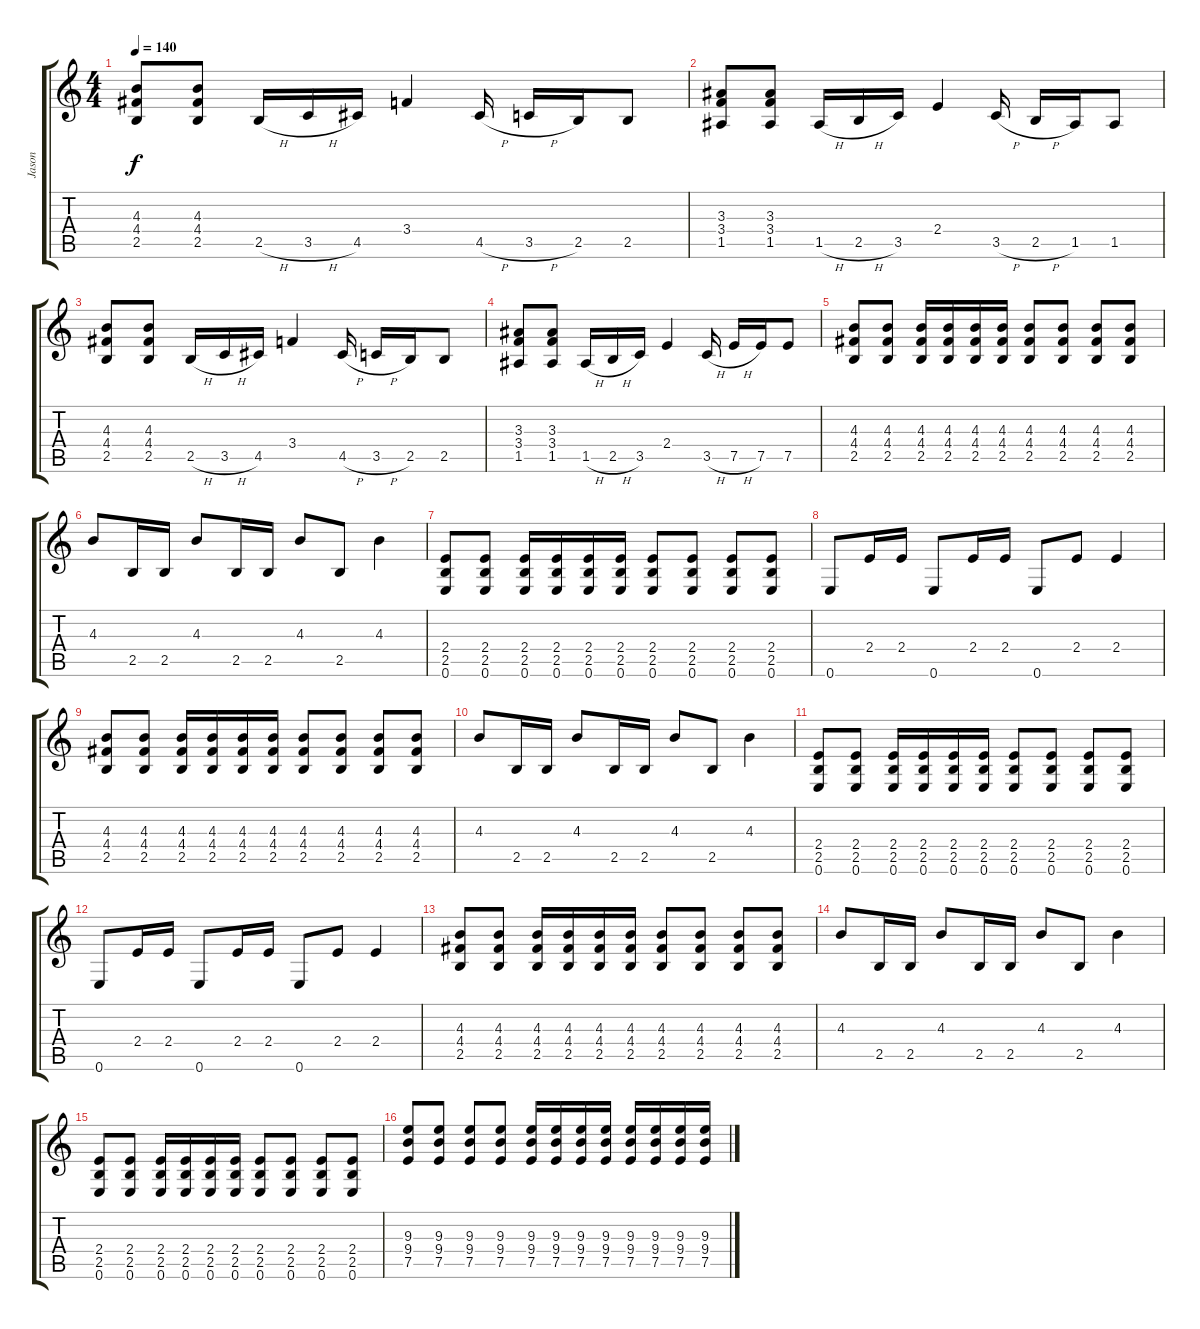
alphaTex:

\track ("Jason" "Jason") {instrument distortionguitar}
\staff {score tabs}
\tuning (E4 B3 G3 D3 A2 E2) {hide}
\ts (4 4)
\tempo 140
\clef g2
\ks c
(4.3 4.4 2.5).8{dy f instrument distortionguitar} (4.3 4.4 2.5).8 2.5{h}.16 3.5{h}.16 4.5.16 3.4.4 4.5{h}.16 3.5{h}.16 2.5.16 2.5.8 |
(3.3 3.4 1.5).8 (3.3 3.4 1.5).8 1.5{h}.16 2.5{h}.16 3.5.16 2.4.4 3.5{h}.16 2.5{h}.16 1.5.16 1.5.8 |
(4.3 4.4 2.5).8 (4.3 4.4 2.5).8 2.5{h}.16 3.5{h}.16 4.5.16 3.4.4 4.5{h}.16 3.5{h}.16 2.5.16 2.5.8 |
(3.3 3.4 1.5).8 (3.3 3.4 1.5).8 1.5{h}.16 2.5{h}.16 3.5.16 2.4.4 3.5{h}.16 7.5{h}.16 7.5.16 7.5.8 |
(4.3 4.4 2.5).8 (4.3 4.4 2.5).8 (4.3 4.4 2.5).16 (4.3 4.4 2.5).16 (4.3 4.4 2.5).16 (4.3 4.4 2.5).16 (4.3 4.4 2.5).8 (4.3 4.4 2.5).8 (4.3 4.4 2.5).8 (4.3 4.4 2.5).8 |
4.3.8 2.5.16 2.5.16 4.3.8 2.5.16 2.5.16 4.3.8 2.5.8 4.3.4 |
(2.4 2.5 0.6).8 (2.4 2.5 0.6).8 (2.4 2.5 0.6).16 (2.4 2.5 0.6).16 (2.4 2.5 0.6).16 (2.4 2.5 0.6).16 (2.4 2.5 0.6).8 (2.4 2.5 0.6).8 (2.4 2.5 0.6).8 (2.4 2.5 0.6).8 |
0.6.8 2.4.16 2.4.16 0.6.8 2.4.16 2.4.16 0.6.8 2.4.8 2.4.4 |
(4.3 4.4 2.5).8 (4.3 4.4 2.5).8 (4.3 4.4 2.5).16 (4.3 4.4 2.5).16 (4.3 4.4 2.5).16 (4.3 4.4 2.5).16 (4.3 4.4 2.5).8 (4.3 4.4 2.5).8 (4.3 4.4 2.5).8 (4.3 4.4 2.5).8 |
4.3.8 2.5.16 2.5.16 4.3.8 2.5.16 2.5.16 4.3.8 2.5.8 4.3.4 |
(2.4 2.5 0.6).8 (2.4 2.5 0.6).8 (2.4 2.5 0.6).16 (2.4 2.5 0.6).16 (2.4 2.5 0.6).16 (2.4 2.5 0.6).16 (2.4 2.5 0.6).8 (2.4 2.5 0.6).8 (2.4 2.5 0.6).8 (2.4 2.5 0.6).8 |
0.6.8 2.4.16 2.4.16 0.6.8 2.4.16 2.4.16 0.6.8 2.4.8 2.4.4 |
(4.3 4.4 2.5).8 (4.3 4.4 2.5).8 (4.3 4.4 2.5).16 (4.3 4.4 2.5).16 (4.3 4.4 2.5).16 (4.3 4.4 2.5).16 (4.3 4.4 2.5).8 (4.3 4.4 2.5).8 (4.3 4.4 2.5).8 (4.3 4.4 2.5).8 |
4.3.8 2.5.16 2.5.16 4.3.8 2.5.16 2.5.16 4.3.8 2.5.8 4.3.4 |
(2.4 2.5 0.6).8 (2.4 2.5 0.6).8 (2.4 2.5 0.6).16 (2.4 2.5 0.6).16 (2.4 2.5 0.6).16 (2.4 2.5 0.6).16 (2.4 2.5 0.6).8 (2.4 2.5 0.6).8 (2.4 2.5 0.6).8 (2.4 2.5 0.6).8 |
(9.3 9.4 7.5).8 (9.3 9.4 7.5).8 (9.3 9.4 7.5).8 (9.3 9.4 7.5).8 (9.3 9.4 7.5).16 (9.3 9.4 7.5).16 (9.3 9.4 7.5).16 (9.3 9.4 7.5).16 (9.3 9.4 7.5).16 (9.3 9.4 7.5).16 (9.3 9.4 7.5).16 (9.3 9.4 7.5).16
